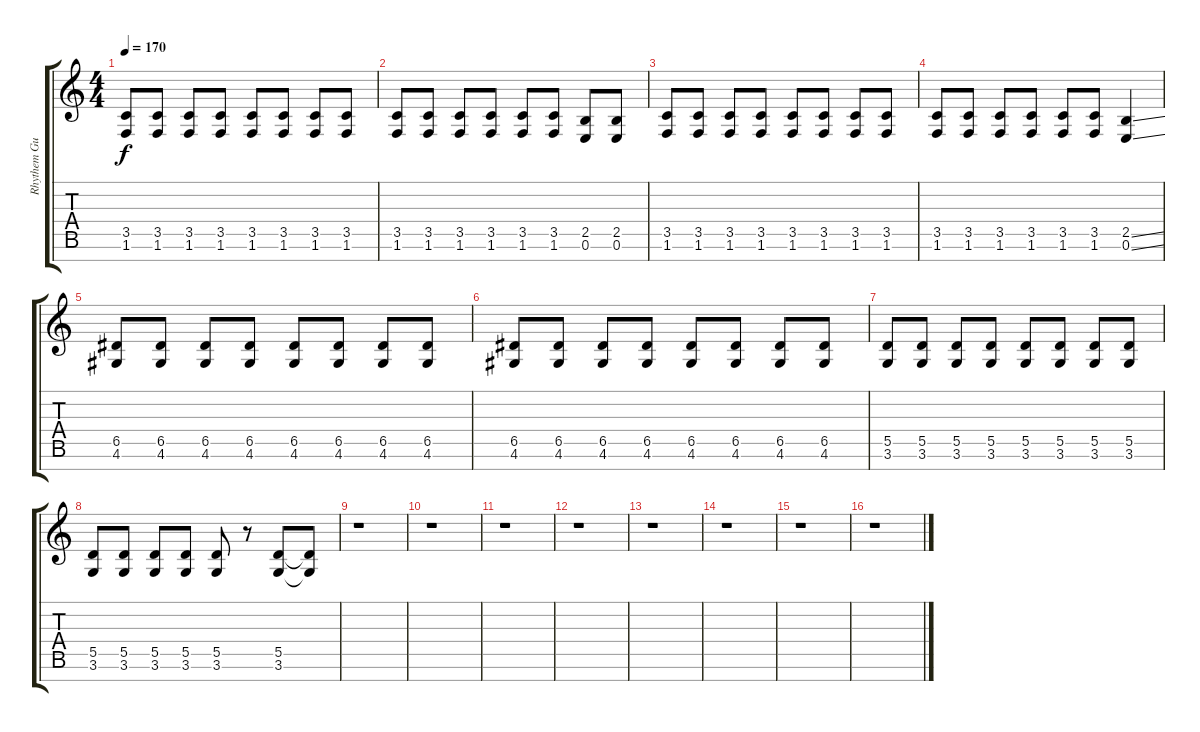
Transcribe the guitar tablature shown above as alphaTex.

\track ("Rhythem Guit. 1" "Rhythem Gu") {instrument distortionguitar}
\staff {score tabs}
\tuning (E4 B3 G3 D3 A2 E2 B1) {hide}
\ts (4 4)
\tempo 170
\clef g2
\ks c
(3.5 1.6).8{dy f} (3.5 1.6).8 (3.5 1.6).8 (3.5 1.6).8 (3.5 1.6).8 (3.5 1.6).8 (3.5 1.6).8 (3.5 1.6).8 |
(3.5 1.6).8 (3.5 1.6).8 (3.5 1.6).8 (3.5 1.6).8 (3.5 1.6).8 (3.5 1.6).8 (2.5 0.6).8 (2.5 0.6).8 |
(3.5 1.6).8 (3.5 1.6).8 (3.5 1.6).8 (3.5 1.6).8 (3.5 1.6).8 (3.5 1.6).8 (3.5 1.6).8 (3.5 1.6).8 |
(3.5 1.6).8 (3.5 1.6).8 (3.5 1.6).8 (3.5 1.6).8 (3.5 1.6).8 (3.5 1.6).8 (2.5{ss} 0.6{ss}).4 |
(6.5 4.6).8 (6.5 4.6).8 (6.5 4.6).8 (6.5 4.6).8 (6.5 4.6).8 (6.5 4.6).8 (6.5 4.6).8 (6.5 4.6).8 |
(6.5 4.6).8 (6.5 4.6).8 (6.5 4.6).8 (6.5 4.6).8 (6.5 4.6).8 (6.5 4.6).8 (6.5 4.6).8 (6.5 4.6).8 |
(5.5 3.6).8 (5.5 3.6).8 (5.5 3.6).8 (5.5 3.6).8 (5.5 3.6).8 (5.5 3.6).8 (5.5 3.6).8 (5.5 3.6).8 |
(5.5 3.6).8 (5.5 3.6).8 (5.5 3.6).8 (5.5 3.6).8 (5.5 3.6).8 r.8 (5.5 3.6).8 (5.5{t} 3.6{t}).8 |
r.1 |
r.1 |
r.1 |
r.1 |
r.1 |
r.1 |
r.1 |
r.1
